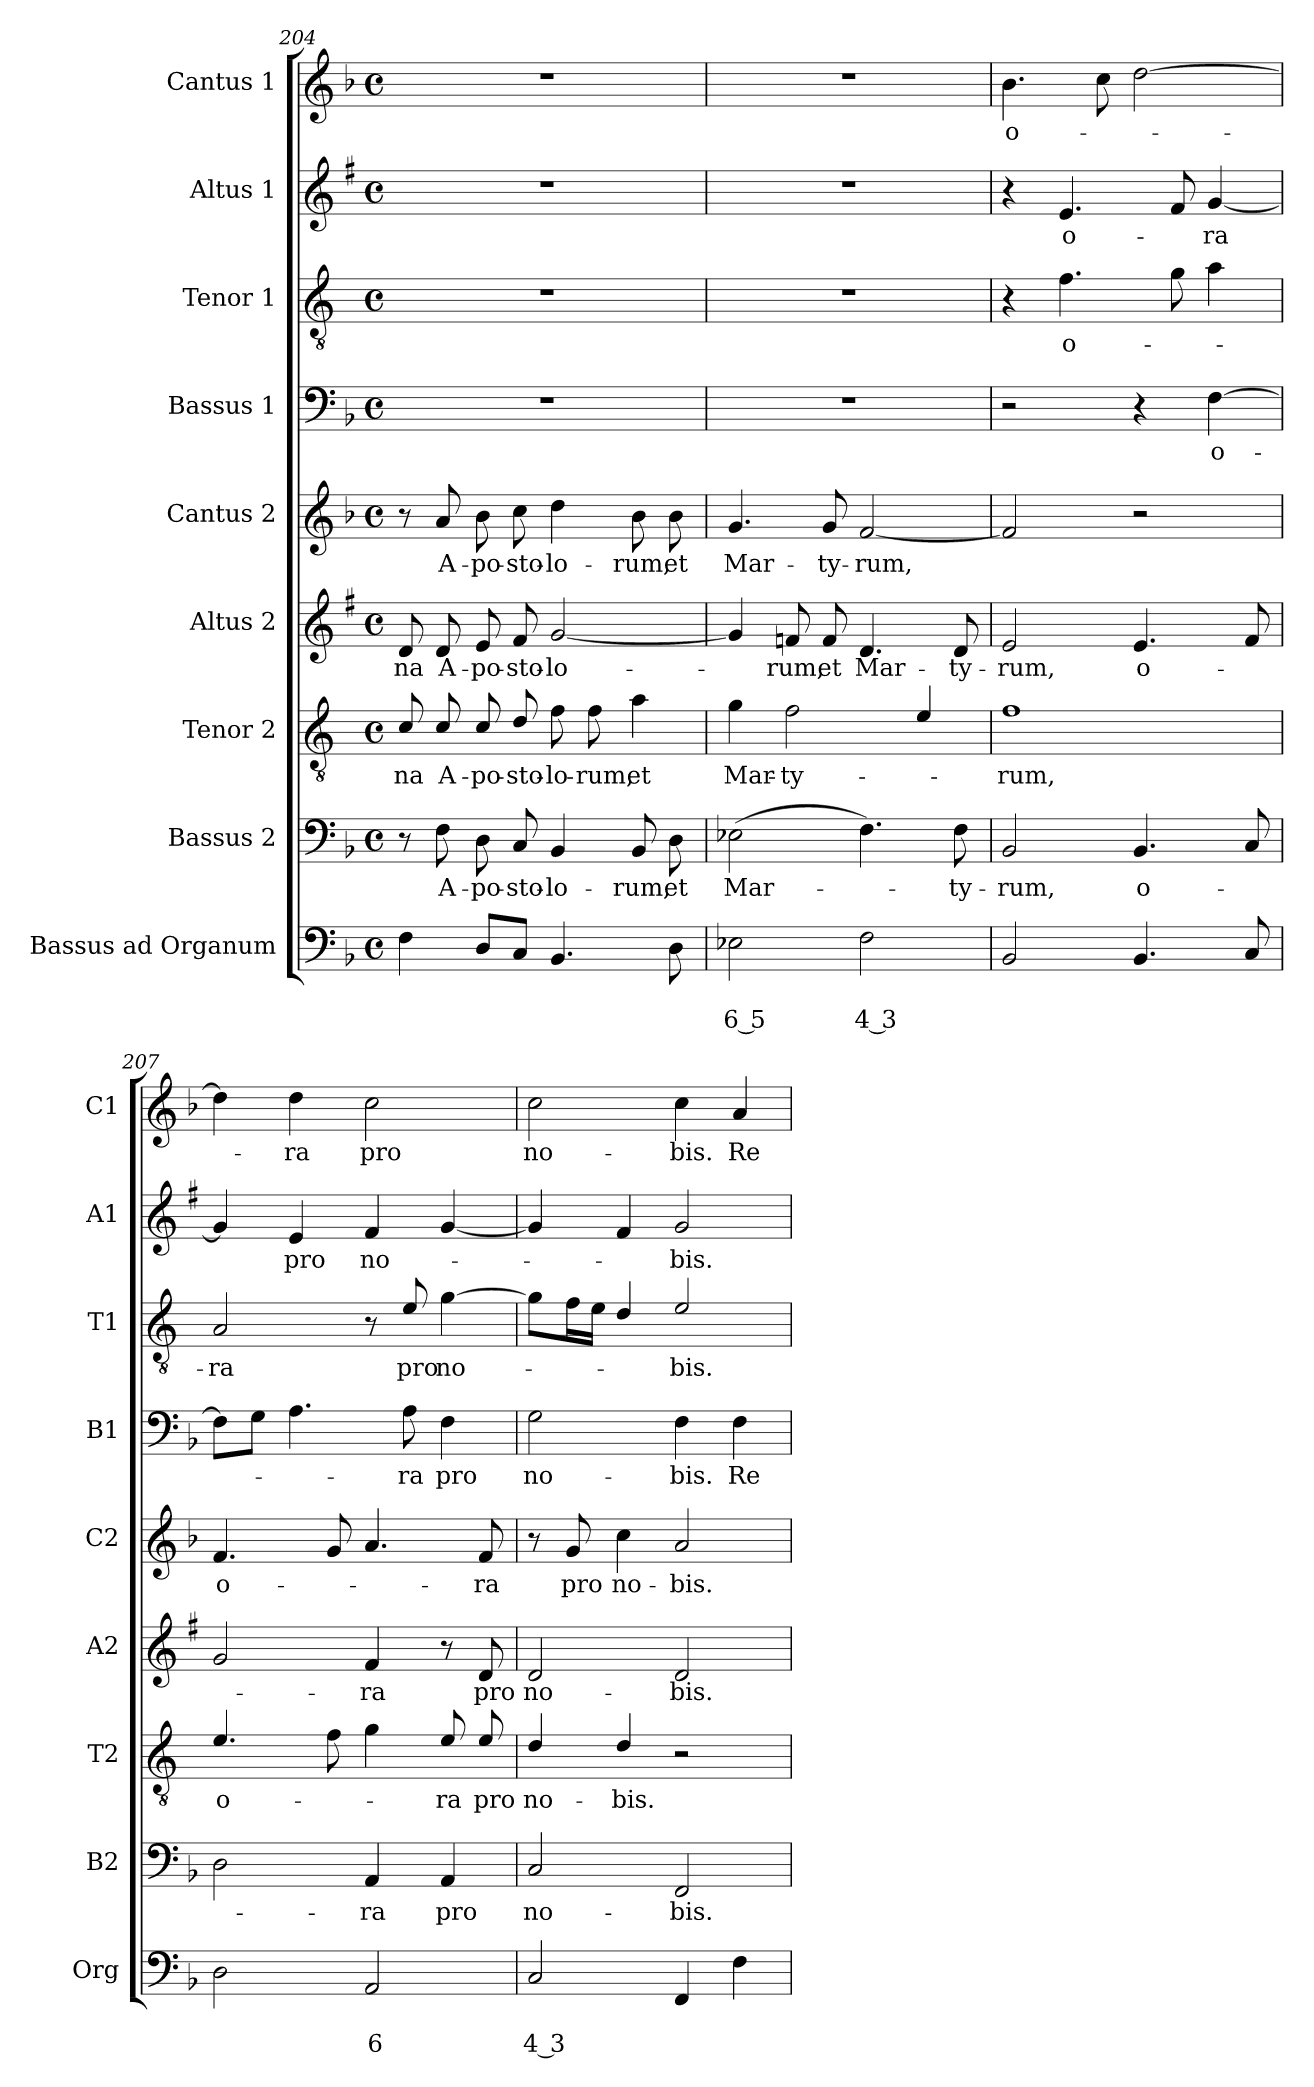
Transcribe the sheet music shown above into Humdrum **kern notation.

**kern	**text	**text	**kern	**text	**kern	**text	**kern	**text	**kern	**text	**kern	**text	**kern	**text	**kern	**text	**kern	**text
*part9	*part9	*part9	*part8	*part8	*part7	*part7	*part6	*part6	*part5	*part5	*part4	*part4	*part3	*part3	*part2	*part2	*part1	*part1
*staff9	*staff9	*staff9	*staff8	*staff8	*staff7	*staff7	*staff6	*staff6	*staff5	*staff5	*staff4	*staff4	*staff3	*staff3	*staff2	*staff2	*staff1	*staff1
*I"Bassus ad Organum	*	*	*I"Bassus 2	*	*I"Tenor 2	*	*I"Altus 2	*	*I"Cantus 2	*	*I"Bassus 1	*	*I"Tenor 1	*	*I"Altus 1	*	*I"Cantus 1	*
*I'Org	*	*	*I'B2	*	*I'T2	*	*I'A2	*	*I'C2	*	*I'B1	*	*I'T1	*	*I'A1	*	*I'C1	*
*clefF4	*	*	*clefF4	*	*clefGv2	*	*clefG2	*	*clefG2	*	*clefF4	*	*clefGv2	*	*clefG2	*	*clefG2	*
*	*	*	*	*	*ITrd4c7	*	*ITrd1c2	*	*	*	*	*	*ITrd4c7	*	*ITrd1c2	*	*	*
*k[b-]	*	*	*k[b-]	*	*k[b-]	*	*k[b-]	*	*k[b-]	*	*k[b-]	*	*k[b-]	*	*k[b-]	*	*k[b-]	*
*F:	*	*	*F:	*	*F:	*	*F:	*	*F:	*	*F:	*	*F:	*	*F:	*	*F:	*
*M4/4	*	*	*M4/4	*	*M4/4	*	*M4/4	*	*M4/4	*	*M4/4	*	*M4/4	*	*M4/4	*	*M4/4	*
*met(c)	*	*	*met(c)	*	*met(c)	*	*met(c)	*	*met(c)	*	*met(c)	*	*met(c)	*	*met(c)	*	*met(c)	*
=204	=204	=204	=204	=204	=204	=204	=204	=204	=204	=204	=204	=204	=204	=204	=204	=204	=204	=204
!	!	!	!	!	!	!LO:LY:b	!	!LO:LY:b	!	!	!	!	!	!	!	!	!	!
4F\	.	.	8r	.	8F/	-na	8c/	-na	8r	.	1r	.	1r	.	1r	.	1r	.
!	!	!	!	!LO:LY:b	!	!LO:LY:b	!	!LO:LY:b	!	!LO:LY:b	!	!	!	!	!	!	!	!
.	.	.	8F\	A-	8F/	A-	8c/	A-	8a/	A-	.	.	.	.	.	.	.	.
!	!	!	!	!LO:LY:b	!	!LO:LY:b	!	!LO:LY:b	!	!LO:LY:b	!	!	!	!	!	!	!	!
8D/L	.	.	8D\	-po-	8F/	-po-	8d/	-po-	8b-\	-po-	.	.	.	.	.	.	.	.
!	!	!	!	!LO:LY:b	!	!LO:LY:b	!	!LO:LY:b	!	!LO:LY:b	!	!	!	!	!	!	!	!
8C/J	.	.	8C/	-sto-	8G/	-sto-	8e/	-sto-	8cc\	-sto-	.	.	.	.	.	.	.	.
!	!	!	!	!LO:LY:b	!	!LO:LY:b	!	!LO:LY:b	!	!LO:LY:b	!	!	!	!	!	!	!	!
4.BB-/	.	.	4BB-/	-lo-	8B-\	-lo-	[2f/	-lo-	4dd\	-lo-	.	.	.	.	.	.	.	.
!	!	!	!	!	!	!LO:LY:b	!	!	!	!	!	!	!	!	!	!	!	!
.	.	.	.	.	8B-\	-rum,	.	.	.	.	.	.	.	.	.	.	.	.
!	!	!	!	!LO:LY:b	!	!LO:LY:b	!	!	!	!LO:LY:b	!	!	!	!	!	!	!	!
.	.	.	8BB-/	-rum,	4d\	et	.	.	8b-\	-rum,	.	.	.	.	.	.	.	.
!	!	!	!	!LO:LY:b	!	!	!	!	!	!LO:LY:b	!	!	!	!	!	!	!	!
8D\	.	.	8D\	et	.	.	.	.	8b-\	et	.	.	.	.	.	.	.	.
=205	=205	=205	=205	=205	=205	=205	=205	=205	=205	=205	=205	=205	=205	=205	=205	=205	=205	=205
!	!	!LO:LY:b	!	!LO:LY:b	!	!LO:LY:b	!	!	!	!LO:LY:b	!	!	!	!	!	!	!	!
2E-X\	.	6 5	(>2E-X\	Mar-	4c\	Mar-	4f/]	.	4.g/	Mar-	1r	.	1r	.	1r	.	1r	.
!	!	!	!	!	!	!LO:LY:b	!	!LO:LY:b	!	!	!	!	!	!	!	!	!	!
.	.	.	.	.	2B-\	-ty-	8e-X/	-rum,	.	.	.	.	.	.	.	.	.	.
!	!	!	!	!	!	!	!	!LO:LY:b	!	!LO:LY:b	!	!	!	!	!	!	!	!
.	.	.	.	.	.	.	8e-/	et	8g/	-ty-	.	.	.	.	.	.	.	.
!	!	!LO:LY:b	!	!	!	!	!	!LO:LY:b	!	!LO:LY:b	!	!	!	!	!	!	!	!
2F\	.	4 3	4.F\)	.	.	.	4.c/	Mar-	[2f/	-rum,	.	.	.	.	.	.	.	.
.	.	.	.	.	4A/	.	.	.	.	.	.	.	.	.	.	.	.	.
!	!	!	!	!LO:LY:b	!	!	!	!LO:LY:b	!	!	!	!	!	!	!	!	!	!
.	.	.	8F\	-ty-	.	.	8c/	-ty-	.	.	.	.	.	.	.	.	.	.
!!LO:LB:g=z
=206	=206	=206	=206	=206	=206	=206	=206	=206	=206	=206	=206	=206	=206	=206	=206	=206	=206	=206
!	!	!	!	!LO:LY:b	!	!LO:LY:b	!	!LO:LY:b	!	!	!	!	!	!	!	!	!	!LO:LY:b
2BB-/	.	.	2BB-/	-rum,	1B-	-rum,	2d/	-rum,	2f/]	.	2r	.	4r	.	4r	.	4.b-\	o-
!	!	!	!	!	!	!	!	!	!	!	!	!	!	!LO:LY:b	!	!LO:LY:b	!	!
.	.	.	.	.	.	.	.	.	.	.	.	.	4.B-\	o-	4.d/	o-	.	.
.	.	.	.	.	.	.	.	.	.	.	.	.	.	.	.	.	8cc\	.
!	!	!	!	!LO:LY:b	!	!	!	!LO:LY:b	!	!	!	!	!	!	!	!	!	!
4.BB-/	.	.	4.BB-/	o-	.	.	4.d/	o-	2r	.	4r	.	.	.	.	.	[2dd\	.
.	.	.	.	.	.	.	.	.	.	.	.	.	8c\	.	8e/	.	.	.
!	!	!	!	!	!	!	!	!	!	!	!	!LO:LY:b	!	!	!	!LO:LY:b	!	!
.	.	.	.	.	.	.	.	.	.	.	[4F\	o-	4d\	.	[4f/	-ra	.	.
8C/	.	.	8C/	.	.	.	8e/	.	.	.	.	.	.	.	.	.	.	.
=207	=207	=207	=207	=207	=207	=207	=207	=207	=207	=207	=207	=207	=207	=207	=207	=207	=207	=207
!	!	!	!	!	!	!LO:LY:b	!	!	!	!LO:LY:b	!	!	!	!LO:LY:b	!	!	!	!
2D\	.	.	2D\	.	4.A/	o-	2f/	.	4.f/	o-	8F\L]	.	2D/	-ra	4f/]	.	4dd\]	.
.	.	.	.	.	.	.	.	.	.	.	8G\J	.	.	.	.	.	.	.
!	!	!	!	!	!	!	!	!	!	!	!	!	!	!	!	!LO:LY:b	!	!LO:LY:b
.	.	.	.	.	.	.	.	.	.	.	4.A\	.	.	.	4d/	pro	4dd\	-ra
.	.	.	.	.	8B-\	.	.	.	8g/	.	.	.	.	.	.	.	.	.
!	!	!LO:LY:b	!	!LO:LY:b	!	!	!	!LO:LY:b	!	!	!	!	!	!	!	!LO:LY:b	!	!LO:LY:b
2AA/	.	6	4AA/	-ra	4c\	.	4e/	-ra	4.a/	.	.	.	8r	.	4e/	no-	2cc\	pro
!	!	!	!	!	!	!	!	!	!	!	!	!LO:LY:b	!	!LO:LY:b	!	!	!	!
.	.	.	.	.	.	.	.	.	.	.	8A\	-ra	8A/	pro	.	.	.	.
!	!	!	!	!LO:LY:b	!	!LO:LY:b	!	!	!	!	!	!LO:LY:b	!	!LO:LY:b	!	!	!	!
.	.	.	4AA/	pro	8A/	-ra	8r	.	.	.	4F\	pro	[4c\	no-	[4f/	.	.	.
!	!	!	!	!	!	!LO:LY:b	!	!LO:LY:b	!	!LO:LY:b	!	!	!	!	!	!	!	!
.	.	.	.	.	8A/	pro	8c/	pro	8f/	-ra	.	.	.	.	.	.	.	.
=208	=208	=208	=208	=208	=208	=208	=208	=208	=208	=208	=208	=208	=208	=208	=208	=208	=208	=208
!	!	!LO:LY:b	!	!LO:LY:b	!	!LO:LY:b	!	!LO:LY:b	!	!	!	!LO:LY:b	!	!	!	!	!	!LO:LY:b
2C/	.	4 3	2C/	no-	4G/	no-	2c/	no-	8r	.	2G\	no-	8c\L]	.	4f/]	.	2cc\	no-
!	!	!	!	!	!	!	!	!	!	!LO:LY:b	!	!	!	!	!	!	!	!
.	.	.	.	.	.	.	.	.	8g/	pro	.	.	16B-\L	.	.	.	.	.
.	.	.	.	.	.	.	.	.	.	.	.	.	16A\JJ	.	.	.	.	.
!	!	!	!	!	!	!LO:LY:b	!	!	!	!LO:LY:b	!	!	!	!	!	!	!	!
.	.	.	.	.	4G/	-bis.	.	.	4cc\	no-	.	.	4G/	.	4e/	.	.	.
!	!	!	!	!LO:LY:b	!	!	!	!LO:LY:b	!	!LO:LY:b	!	!LO:LY:b	!	!LO:LY:b	!	!LO:LY:b	!	!LO:LY:b
4FF/	.	.	2FF/	-bis.	2r	.	2c/	-bis.	2a/	-bis.	4F\	-bis.	2A/	-bis.	2f/	-bis.	4cc\	-bis.
!	!	!	!	!	!	!	!	!	!	!	!	!LO:LY:b	!	!	!	!	!	!LO:LY:b
4F\	.	.	.	.	.	.	.	.	.	.	4F\	Re-	.	.	.	.	4a/	Re-
=	=	=	=	=	=	=	=	=	=	=	=	=	=	=	=	=	=	=
*-	*-	*-	*-	*-	*-	*-	*-	*-	*-	*-	*-	*-	*-	*-	*-	*-	*-	*-
